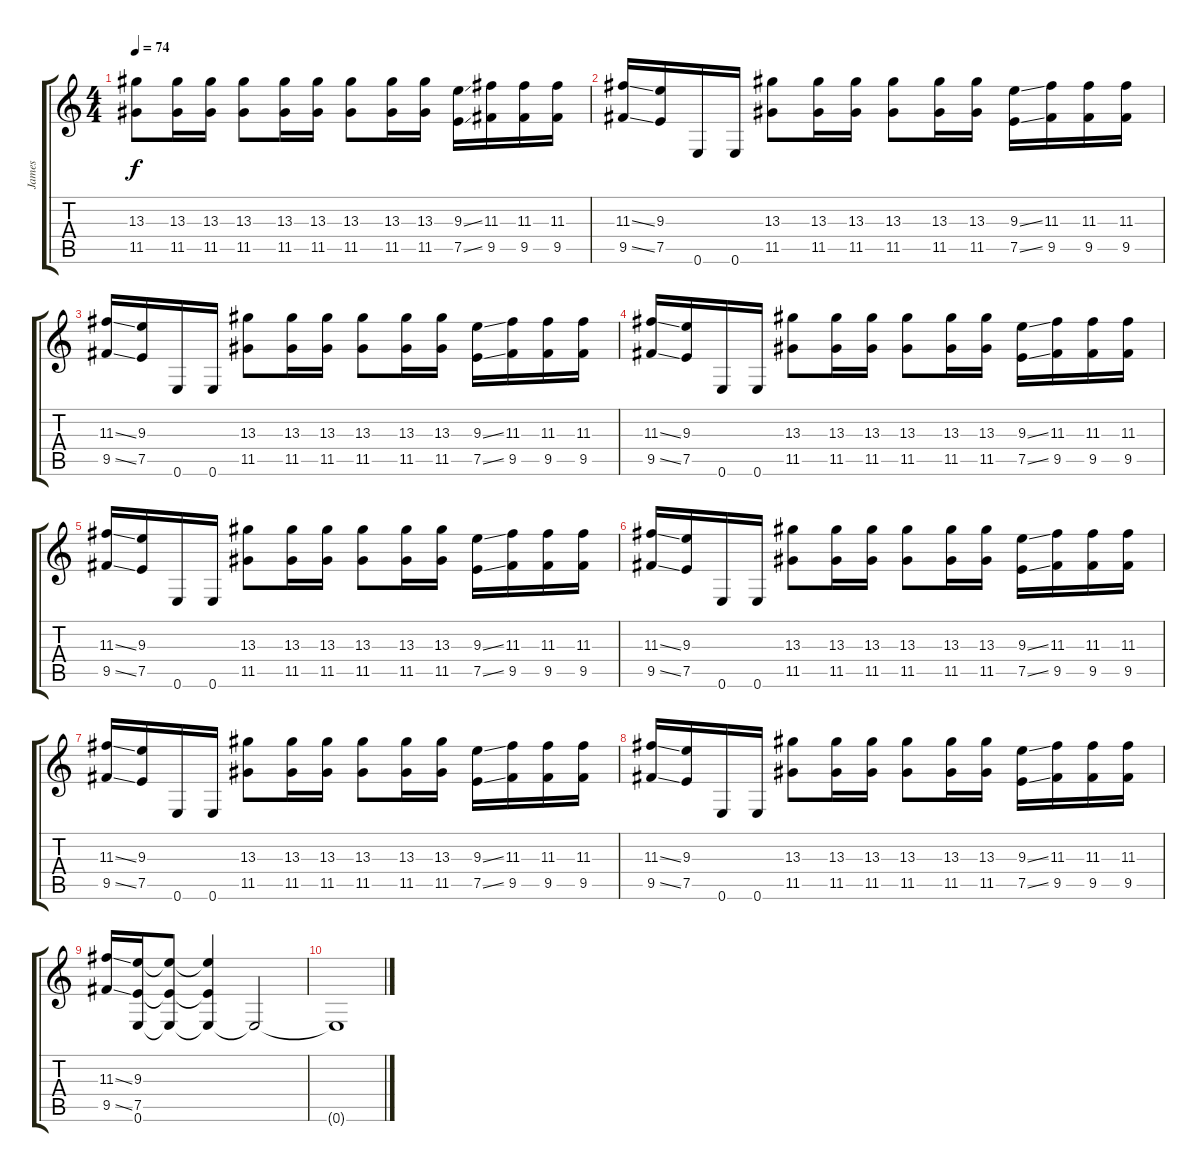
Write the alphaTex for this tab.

\track ("James" "James") {instrument distortionguitar}
\staff {score tabs}
\tuning (E4 B3 G3 D3 A2 E2) {hide}
\ts (4 4)
\tempo 74
\clef g2
\ks c
(13.3 11.5).8{dy f} (13.3 11.5).16 (13.3 11.5).16 (13.3 11.5).8 (13.3 11.5).16 (13.3 11.5).16 (13.3 11.5).8 (13.3 11.5).16 (13.3 11.5).16 (9.3{ss} 7.5{ss}).16 (11.3 9.5).16 (11.3 9.5).16 (11.3 9.5).16 |
(11.3{ss} 9.5{ss}).16 (9.3 7.5).16 0.6.16 0.6.16 (13.3 11.5).8 (13.3 11.5).16 (13.3 11.5).16 (13.3 11.5).8 (13.3 11.5).16 (13.3 11.5).16 (9.3{ss} 7.5{ss}).16 (11.3 9.5).16 (11.3 9.5).16 (11.3 9.5).16 |
(11.3{ss} 9.5{ss}).16 (9.3 7.5).16 0.6.16 0.6.16 (13.3 11.5).8 (13.3 11.5).16 (13.3 11.5).16 (13.3 11.5).8 (13.3 11.5).16 (13.3 11.5).16 (9.3{ss} 7.5{ss}).16 (11.3 9.5).16 (11.3 9.5).16 (11.3 9.5).16 |
(11.3{ss} 9.5{ss}).16 (9.3 7.5).16 0.6.16 0.6.16 (13.3 11.5).8 (13.3 11.5).16 (13.3 11.5).16 (13.3 11.5).8 (13.3 11.5).16 (13.3 11.5).16 (9.3{ss} 7.5{ss}).16 (11.3 9.5).16 (11.3 9.5).16 (11.3 9.5).16 |
(11.3{ss} 9.5{ss}).16 (9.3 7.5).16 0.6.16 0.6.16 (13.3 11.5).8 (13.3 11.5).16 (13.3 11.5).16 (13.3 11.5).8 (13.3 11.5).16 (13.3 11.5).16 (9.3{ss} 7.5{ss}).16 (11.3 9.5).16 (11.3 9.5).16 (11.3 9.5).16 |
(11.3{ss} 9.5{ss}).16 (9.3 7.5).16 0.6.16 0.6.16 (13.3 11.5).8 (13.3 11.5).16 (13.3 11.5).16 (13.3 11.5).8 (13.3 11.5).16 (13.3 11.5).16 (9.3{ss} 7.5{ss}).16 (11.3 9.5).16 (11.3 9.5).16 (11.3 9.5).16 |
(11.3{ss} 9.5{ss}).16 (9.3 7.5).16 0.6.16 0.6.16 (13.3 11.5).8 (13.3 11.5).16 (13.3 11.5).16 (13.3 11.5).8 (13.3 11.5).16 (13.3 11.5).16 (9.3{ss} 7.5{ss}).16 (11.3 9.5).16 (11.3 9.5).16 (11.3 9.5).16 |
(11.3{ss} 9.5{ss}).16 (9.3 7.5).16 0.6.16 0.6.16 (13.3 11.5).8 (13.3 11.5).16 (13.3 11.5).16 (13.3 11.5).8 (13.3 11.5).16 (13.3 11.5).16 (9.3{ss} 7.5{ss}).16 (11.3 9.5).16 (11.3 9.5).16 (11.3 9.5).16 |
(11.3{ss} 9.5{ss}).16 (9.3 7.5 0.6).16 (9.3{t} 7.5{t} 0.6{t}).8 (9.3{t} 7.5{t} 0.6{t}).4 0.6{t}.2 |
0.6{t}.1
